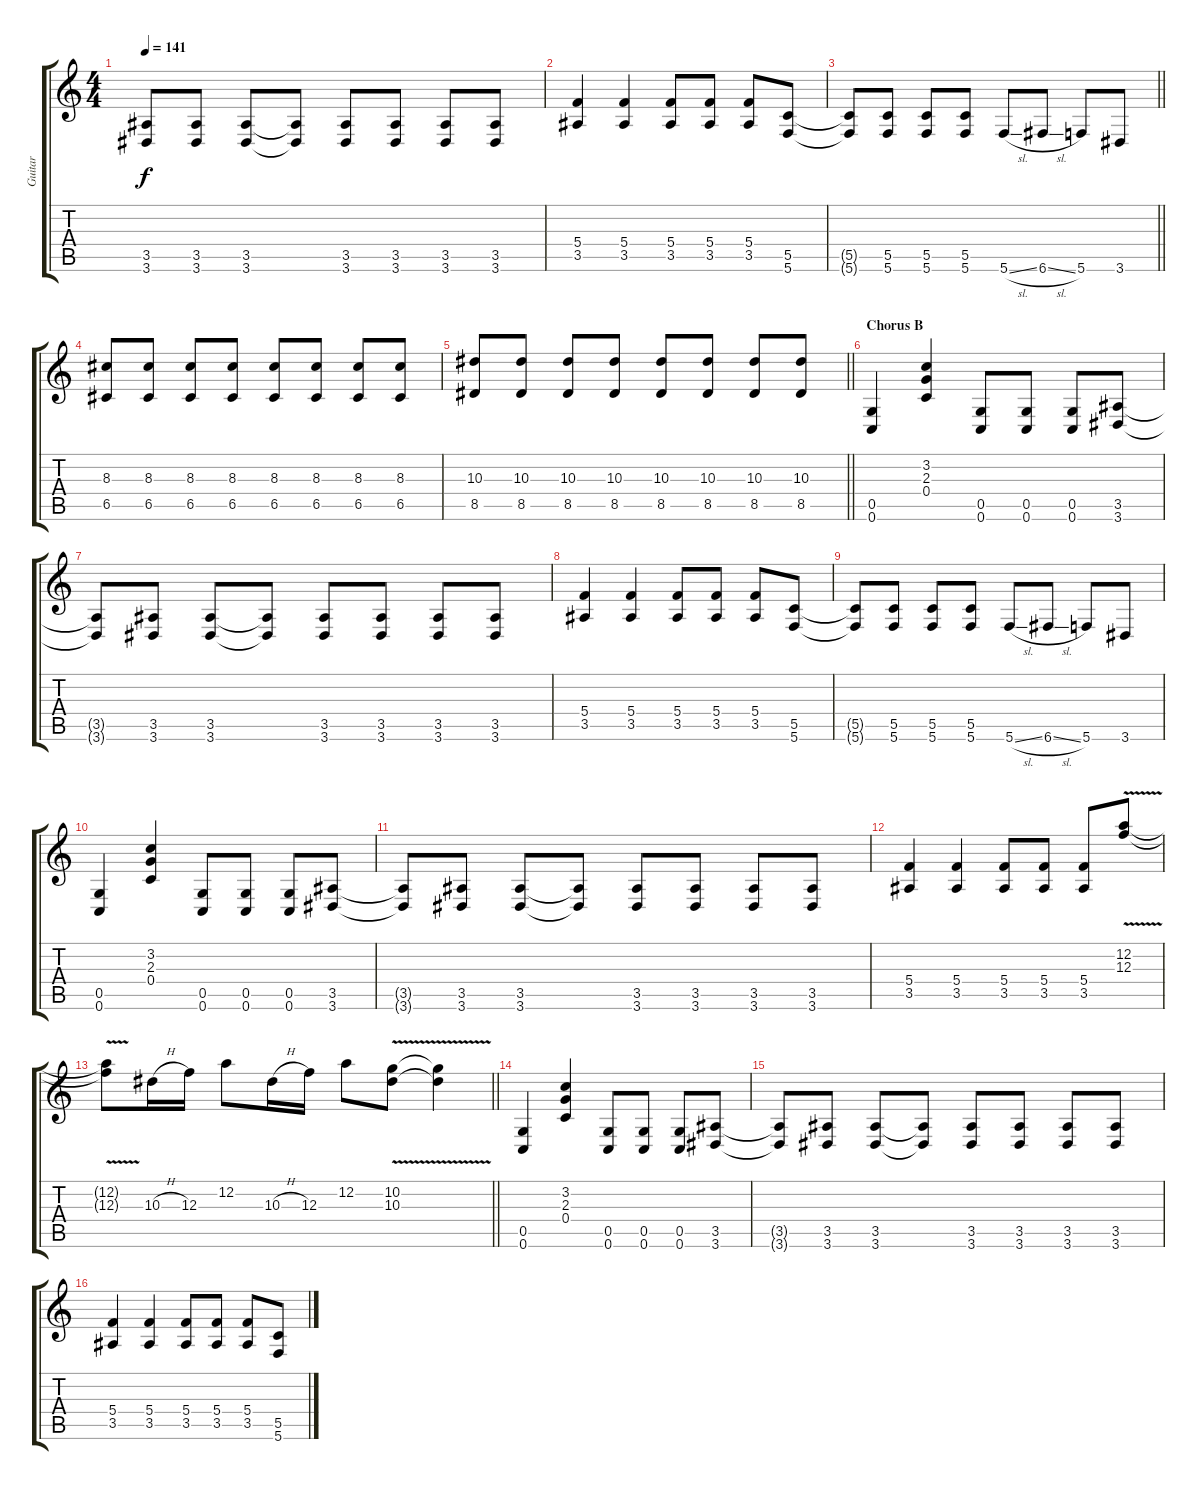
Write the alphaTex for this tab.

\track ("Guitar" "Guitar") {instrument overdrivenguitar}
\staff {score tabs}
\tuning (D4 A3 F3 C3 G2 C2) {hide}
\ts (4 4)
\tempo 141
\clef g2
\ks c
(3.5{t} 3.6{t}).8{dy f} (3.5 3.6).8 (3.5 3.6).8 (3.5{t} 3.6{t}).8 (3.5 3.6).8 (3.5 3.6).8 (3.5 3.6).8 (3.5 3.6).8 |
(5.4 3.5).4 (5.4 3.5).4 (5.4 3.5).8 (5.4 3.5).8 (5.4 3.5).8 (5.5 5.6).8 |
\barLineRight lightlight
(5.5{t} 5.6{t}).8 (5.5 5.6).8 (5.5 5.6).8 (5.5 5.6).8 5.6{sl}.8 6.6{sl}.8 5.6.8 3.6.8 |
(8.3 6.5).8 (8.3 6.5).8 (8.3 6.5).8 (8.3 6.5).8 (8.3 6.5).8 (8.3 6.5).8 (8.3 6.5).8 (8.3 6.5).8 |
\barLineRight lightlight
(10.3 8.5).8 (10.3 8.5).8 (10.3 8.5).8 (10.3 8.5).8 (10.3 8.5).8 (10.3 8.5).8 (10.3 8.5).8 (10.3 8.5).8 |
\section ("" "Chorus B")
(0.5 0.6).4 (3.2 2.3 0.4).4 (0.5 0.6).8 (0.5 0.6).8 (0.5 0.6).8 (3.5 3.6).8 |
(3.5{t} 3.6{t}).8 (3.5 3.6).8 (3.5 3.6).8 (3.5{t} 3.6{t}).8 (3.5 3.6).8 (3.5 3.6).8 (3.5 3.6).8 (3.5 3.6).8 |
(5.4 3.5).4 (5.4 3.5).4 (5.4 3.5).8 (5.4 3.5).8 (5.4 3.5).8 (5.5 5.6).8 |
(5.5{t} 5.6{t}).8 (5.5 5.6).8 (5.5 5.6).8 (5.5 5.6).8 5.6{sl}.8 6.6{sl}.8 5.6.8 3.6.8 |
(0.5 0.6).4 (3.2 2.3 0.4).4 (0.5 0.6).8 (0.5 0.6).8 (0.5 0.6).8 (3.5 3.6).8 |
(3.5{t} 3.6{t}).8 (3.5 3.6).8 (3.5 3.6).8 (3.5{t} 3.6{t}).8 (3.5 3.6).8 (3.5 3.6).8 (3.5 3.6).8 (3.5 3.6).8 |
(5.4 3.5).4 (5.4 3.5).4 (5.4 3.5).8 (5.4 3.5).8 (5.4 3.5).8 (12.2{v} 12.3{v}).8 |
\barLineRight lightlight
(12.2{t} 12.3{t}).8 10.3{h}.16 12.3.16 12.2.8 10.3{h}.16 12.3.16 12.2.8 (10.2{v} 10.3{v}).8 (10.2{t} 10.3{t}).4 |
\section ("" "")
(0.5 0.6).4 (3.2 2.3 0.4).4 (0.5 0.6).8 (0.5 0.6).8 (0.5 0.6).8 (3.5 3.6).8 |
(3.5{t} 3.6{t}).8 (3.5 3.6).8 (3.5 3.6).8 (3.5{t} 3.6{t}).8 (3.5 3.6).8 (3.5 3.6).8 (3.5 3.6).8 (3.5 3.6).8 |
(5.4 3.5).4 (5.4 3.5).4 (5.4 3.5).8 (5.4 3.5).8 (5.4 3.5).8 (5.5 5.6).8
